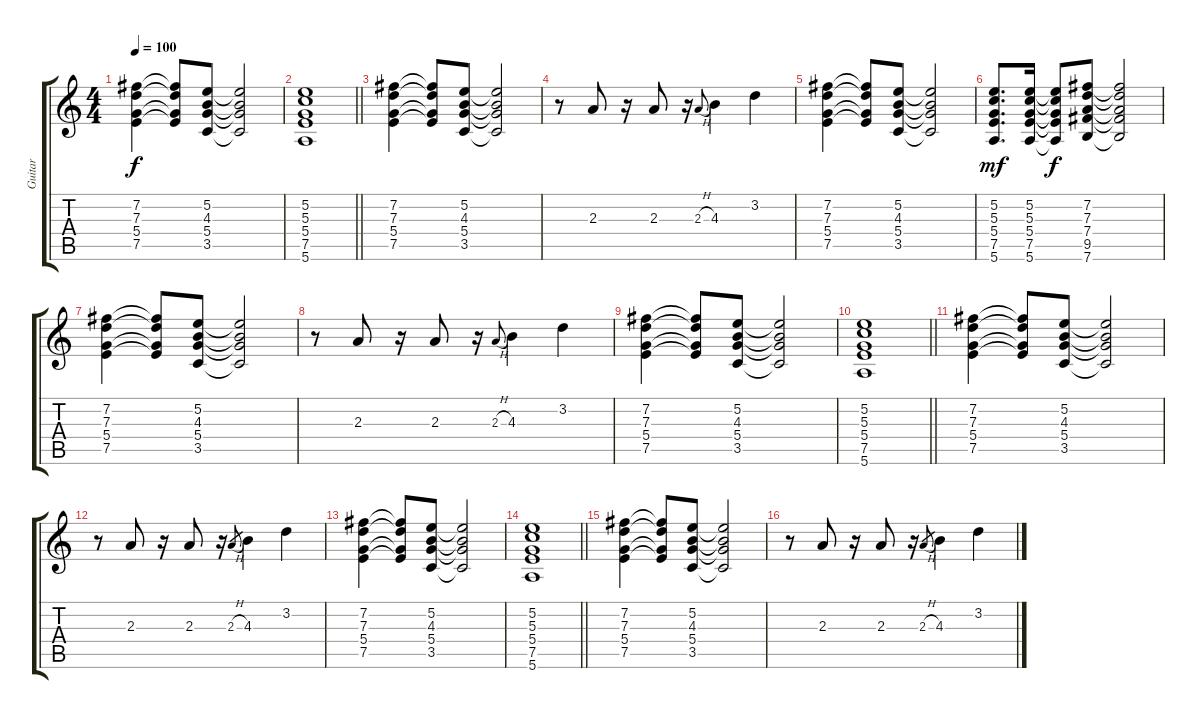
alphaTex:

\track ("Guitar" "Guitar") {instrument acousticguitarnylon}
\staff {score tabs}
\tuning (E4 B3 G3 D3 A2 E2) {hide}
\ts (4 4)
\tempo 100
\clef g2
\ks c
(7.2 7.3 5.4 7.5).4{dy f} (7.2{t} 7.3{t} 5.4{t} 7.5{t}).8 (5.2 4.3 5.4 3.5).8 (5.2{t} 4.3{t} 5.4{t} 3.5{t}).2 |
\barLineRight lightlight
(5.2 5.3 5.4 7.5 5.6).1 |
(7.2 7.3 5.4 7.5).4 (7.2{t} 7.3{t} 5.4{t} 7.5{t}).8 (5.2 4.3 5.4 3.5).8 (5.2{t} 4.3{t} 5.4{t} 3.5{t}).2 |
r.8 2.3.8 r.16 2.3.8 r.16 2.3{h}.8{gr onbeat} 4.3.4 3.2.4 |
(7.2 7.3 5.4 7.5).4 (7.2{t} 7.3{t} 5.4{t} 7.5{t}).8 (5.2 4.3 5.4 3.5).8 (5.2{t} 4.3{t} 5.4{t} 3.5{t}).2 |
(5.2 5.3 5.4 7.5 5.6).8{d dy mf} (5.2 5.3 5.4 7.5 5.6).16 (5.2{t} 5.3{t} 5.4{t} 7.5{t} 5.6{t}).8{dy f} (7.2 7.3 7.4 9.5 7.6).8 (7.2{t} 7.3{t} 7.4{t} 9.5{t} 7.6{t}).2 |
(7.2 7.3 5.4 7.5).4 (7.2{t} 7.3{t} 5.4{t} 7.5{t}).8 (5.2 4.3 5.4 3.5).8 (5.2{t} 4.3{t} 5.4{t} 3.5{t}).2 |
r.8 2.3.8 r.16 2.3.8 r.16 2.3{h}.8{gr onbeat} 4.3.4 3.2.4 |
(7.2 7.3 5.4 7.5).4 (7.2{t} 7.3{t} 5.4{t} 7.5{t}).8 (5.2 4.3 5.4 3.5).8 (5.2{t} 4.3{t} 5.4{t} 3.5{t}).2 |
\barLineRight lightlight
(5.2 5.3 5.4 7.5 5.6).1 |
(7.2 7.3 5.4 7.5).4 (7.2{t} 7.3{t} 5.4{t} 7.5{t}).8 (5.2 4.3 5.4 3.5).8 (5.2{t} 4.3{t} 5.4{t} 3.5{t}).2 |
r.8 2.3.8 r.16 2.3.8 r.16 2.3{h}.8{gr} 4.3.4 3.2.4 |
(7.2 7.3 5.4 7.5).4 (7.2{t} 7.3{t} 5.4{t} 7.5{t}).8 (5.2 4.3 5.4 3.5).8 (5.2{t} 4.3{t} 5.4{t} 3.5{t}).2 |
\barLineRight lightlight
(5.2 5.3 5.4 7.5 5.6).1 |
(7.2 7.3 5.4 7.5).4 (7.2{t} 7.3{t} 5.4{t} 7.5{t}).8 (5.2 4.3 5.4 3.5).8 (5.2{t} 4.3{t} 5.4{t} 3.5{t}).2 |
r.8 2.3.8 r.16 2.3.8 r.16 2.3{h}.8{gr} 4.3.4 3.2.4
